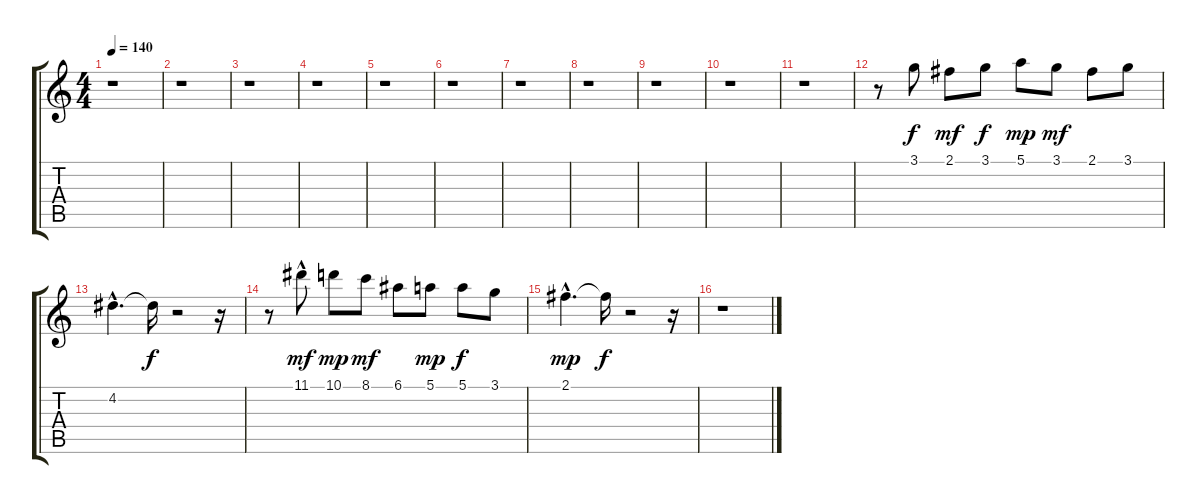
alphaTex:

\track "" {instrument electricbassfinger}
\staff {score tabs}
\tuning (E4 B3 G3 D3 A2 E2) {hide}
\ts (4 4)
\tempo 140
\clef g2
\ks c
r.1{dy f} |
r.1 |
r.1 |
r.1 |
r.1 |
r.1 |
r.1 |
r.1 |
r.1 |
r.1 |
r.1 |
r.8 3.1.8 2.1.8{dy mf} 3.1.8{dy f} 5.1.8{dy mp} 3.1.8{dy mf} 2.1.8 3.1.8 |
4.2{hac}.4{d} 4.2{t}.16{dy f} r.2 r.16 |
r.8 11.1{hac}.8{dy mf} 10.1.8{dy mp} 8.1.8{dy mf} 6.1.8 5.1.8{dy mp} 5.1.8{dy f} 3.1.8 |
2.1{hac}.4{d dy mp} 2.1{t}.16{dy f} r.2 r.16 |
r.1
